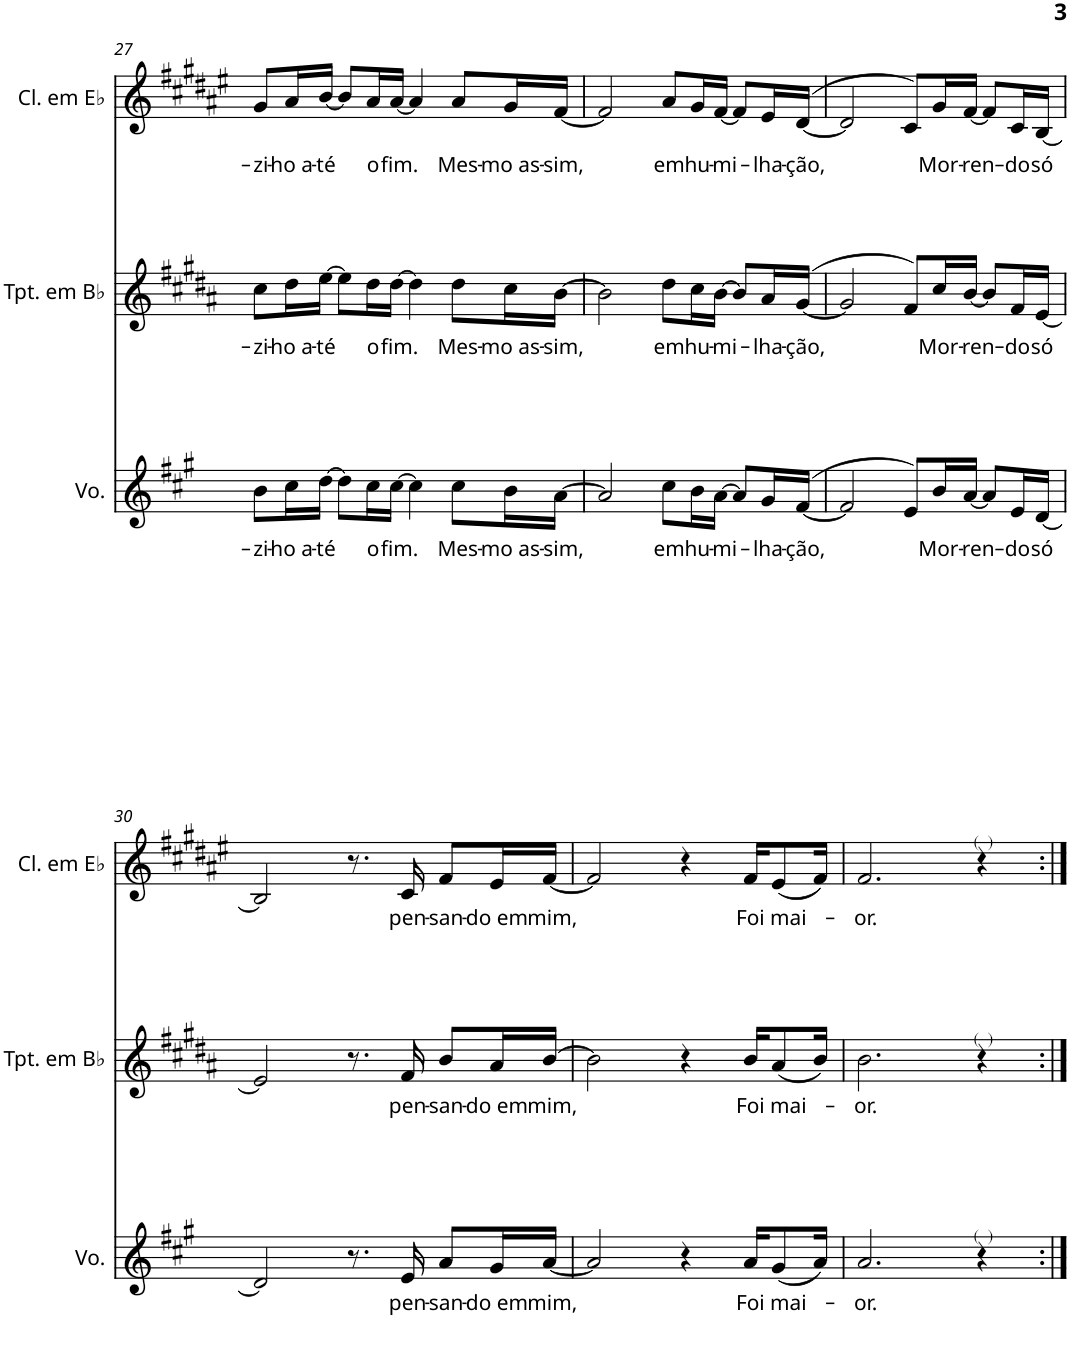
**kern	**text	**kern	**text	**kern	**text
*part3	*part3	*part2	*part2	*part1	*part1
*staff3	*staff3	*staff2	*staff2	*staff1	*staff1
*I"Voz	*	*I"Trompete em Bb	*	*I"Clarinete em Eb	*
*I'Vo.	*	*I'Tpt. em Bb	*	*I'Cl. em Eb	*
!!LO:PB:g=z
*clefG2	*	*clefG2	*	*clefG2	*
*	*	*Trd1c2	*	*Trd-2c-3	*
*k[f#c#g#]	*	*k[f#c#g#d#a#]	*	*k[f#c#g#d#a#e#]	*
*M4/4	*	*M4/4	*	*M4/4	*
=27	=27	=27	=27	=27	=27
!	!LO:LY:b	!	!LO:LY:b	!	!LO:LY:b
8b\L	-zi-	8cc#\L	-zi-	8g#/L	-zi-
!	!LO:LY:b	!	!LO:LY:b	!	!LO:LY:b
16cc#\L	-ho a-	16dd#\L	-ho a-	16a#/L	-ho a-
!	!LO:LY:b	!	!LO:LY:b	!	!LO:LY:b
[16dd\JJ	-té	[16ee\JJ	-té	[16b/JJ	-té
8dd\L]	.	8ee\L]	.	8b/L]	.
!	!LO:LY:b	!	!LO:LY:b	!	!LO:LY:b
16cc#\L	o	16dd#\L	o	16a#/L	o
!	!LO:LY:b	!	!LO:LY:b	!	!LO:LY:b
[16cc#\JJ	fim.	[16dd#\JJ	fim.	[16a#/JJ	fim.
4cc#\]	.	4dd#\]	.	4a#/]	.
!	!LO:LY:b	!	!LO:LY:b	!	!LO:LY:b
8cc#\L	Mes-	8dd#\L	Mes-	8a#/L	Mes-
!	!LO:LY:b	!	!LO:LY:b	!	!LO:LY:b
16b\L	-mo as-	16cc#\L	-mo as-	16g#/L	-mo as-
!	!LO:LY:b	!	!LO:LY:b	!	!LO:LY:b
[16a\JJ	-sim,	[16b\JJ	-sim,	[16f#/JJ	-sim,
=28	=28	=28	=28	=28	=28
2a/]	.	2b\]	.	2f#/]	.
!	!LO:LY:b	!	!LO:LY:b	!	!LO:LY:b
8cc#\L	em	8dd#\L	em	8a#/L	em
!	!LO:LY:b	!	!LO:LY:b	!	!LO:LY:b
16b\L	hu-	16cc#\L	hu-	16g#/L	hu-
!	!LO:LY:b	!	!LO:LY:b	!	!LO:LY:b
[16a\JJ	-mi-	[16b\JJ	-mi-	[16f#/JJ	-mi-
8a/L]	.	8b/L]	.	8f#/L]	.
!	!LO:LY:b	!	!LO:LY:b	!	!LO:LY:b
16g#/L	-lha-	16a#/L	-lha-	16e#/L	-lha-
!	!LO:LY:b	!	!LO:LY:b	!	!LO:LY:b
(>[16f#/JJ	-ção,	(>[16g#/JJ	-ção,	(>[16d#/JJ	-ção,
=29	=29	=29	=29	=29	=29
2f#/]	.	2g#/]	.	2d#/]	.
8e/L)	.	8f#/L)	.	8c#/L)	.
!	!LO:LY:b	!	!LO:LY:b	!	!LO:LY:b
16b/L	Mor-	16cc#/L	Mor-	16g#/L	Mor-
!	!LO:LY:b	!	!LO:LY:b	!	!LO:LY:b
[16a/JJ	-ren-	[16b/JJ	-ren-	[16f#/JJ	-ren-
8a/L]	.	8b/L]	.	8f#/L]	.
!	!LO:LY:b	!	!LO:LY:b	!	!LO:LY:b
16e/L	-do	16f#/L	-do	16c#/L	-do
!	!LO:LY:b	!	!LO:LY:b	!	!LO:LY:b
[16d/JJ	só	[16e/JJ	só	[16B/JJ	só
!!LO:LB:g=z
=30	=30	=30	=30	=30	=30
2d/]	.	2e/]	.	2B/]	.
8.r	.	8.r	.	8.r	.
!	!LO:LY:b	!	!LO:LY:b	!	!LO:LY:b
16e/	pen-	16f#/	pen-	16c#/	pen-
!	!LO:LY:b	!	!LO:LY:b	!	!LO:LY:b
8a/L	-san-	8b/L	-san-	8f#/L	-san-
!	!LO:LY:b	!	!LO:LY:b	!	!LO:LY:b
16g#/L	-do em	16a#/L	-do em	16e#/L	-do em
!	!LO:LY:b	!	!LO:LY:b	!	!LO:LY:b
[16a/JJ	mim,	[16b/JJ	mim,	[16f#/JJ	mim,
=31	=31	=31	=31	=31	=31
2a/]	.	2b\]	.	2f#/]	.
4r	.	4r	.	4r	.
!	!LO:LY:b	!	!LO:LY:b	!	!LO:LY:b
16a/KL	Foi	16b/KL	Foi	16f#/KL	Foi
!	!LO:LY:b	!	!LO:LY:b	!	!LO:LY:b
(8g#/	mai-	(8a#/	mai-	(8e#/	mai-
16a/Jk)	.	16b/Jk)	.	16f#/Jk)	.
=32	=32	=32	=32	=32	=32
!	!LO:LY:b	!	!LO:LY:b	!	!LO:LY:b
2.a/	-or.	2.b\	-or.	2.f#/	-or.
4r	.	4r	.	4r	.
=:|!	=:|!	=:|!	=:|!	=:|!	=:|!
*-	*-	*-	*-	*-	*-
